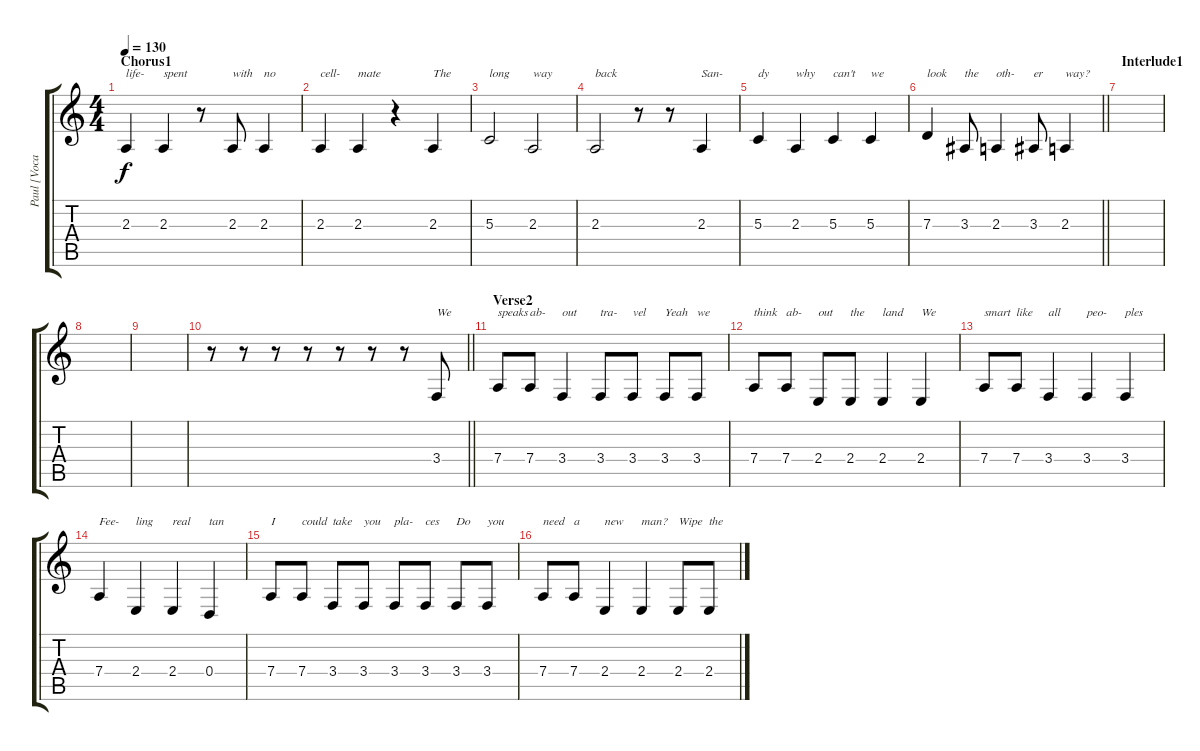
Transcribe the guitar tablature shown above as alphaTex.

\track ("Paul [Vocals]" "Paul [Voca") {instrument baritonesax}
\staff {score tabs}
\tuning (E4 B3 G3 D3 A2 E2) {hide}
\ts (4 4)
\section ("" "Chorus1")
\tempo 130
\clef g2
\ks c
2.3.4{txt "life-" dy f} 2.3.4{txt "spent"} r.8 2.3.8{txt "with"} 2.3.4{txt "no"} |
2.3.4{txt "cell-"} 2.3.4{txt "mate"} r.4 2.3.4{txt "The"} |
5.3.2{txt "long"} 2.3.2{txt "way"} |
2.3.2{txt "back"} r.8 r.8 2.3.4{txt "San-"} |
5.3.4{txt "dy"} 2.3.4{txt "why"} 5.3.4{txt "can't"} 5.3.4{txt "we"} |
\barLineRight lightlight
7.3.4{txt "look"} 3.3.8{txt "the"} 2.3.4{txt "oth-"} 3.3.8{txt "er"} 2.3.4{txt "way?"} |
\section ("" "Interlude1")
|
|
|
\barLineRight lightlight
r.8 r.8 r.8 r.8 r.8 r.8 r.8 3.4.8{txt "We"} |
\section ("" "Verse2")
7.4.8{txt "speaks"} 7.4.8{txt "ab-"} 3.4.4{txt "out"} 3.4.8{txt "tra-"} 3.4.8{txt "vel"} 3.4.8{txt "Yeah"} 3.4.8{txt "we"} |
7.4.8{txt "think"} 7.4.8{txt "ab-"} 2.4.8{txt "out"} 2.4.8{txt "the"} 2.4.4{txt "land"} 2.4.4{txt "We"} |
7.4.8{txt "smart"} 7.4.8{txt "like"} 3.4.4{txt "all"} 3.4.4{txt "peo-"} 3.4.4{txt "ples"} |
7.4.4{txt "Fee-"} 2.4.4{txt "ling"} 2.4.4{txt "real"} 0.4.4{txt "tan"} |
7.4.8{txt "I"} 7.4.8{txt "could"} 3.4.8{txt "take"} 3.4.8{txt "you"} 3.4.8{txt "pla-"} 3.4.8{txt "ces"} 3.4.8{txt "Do"} 3.4.8{txt "you"} |
7.4.8{txt "need"} 7.4.8{txt "a"} 2.4.4{txt "new"} 2.4.4{txt "man?"} 2.4.8{txt "Wipe"} 2.4.8{txt "the"}
